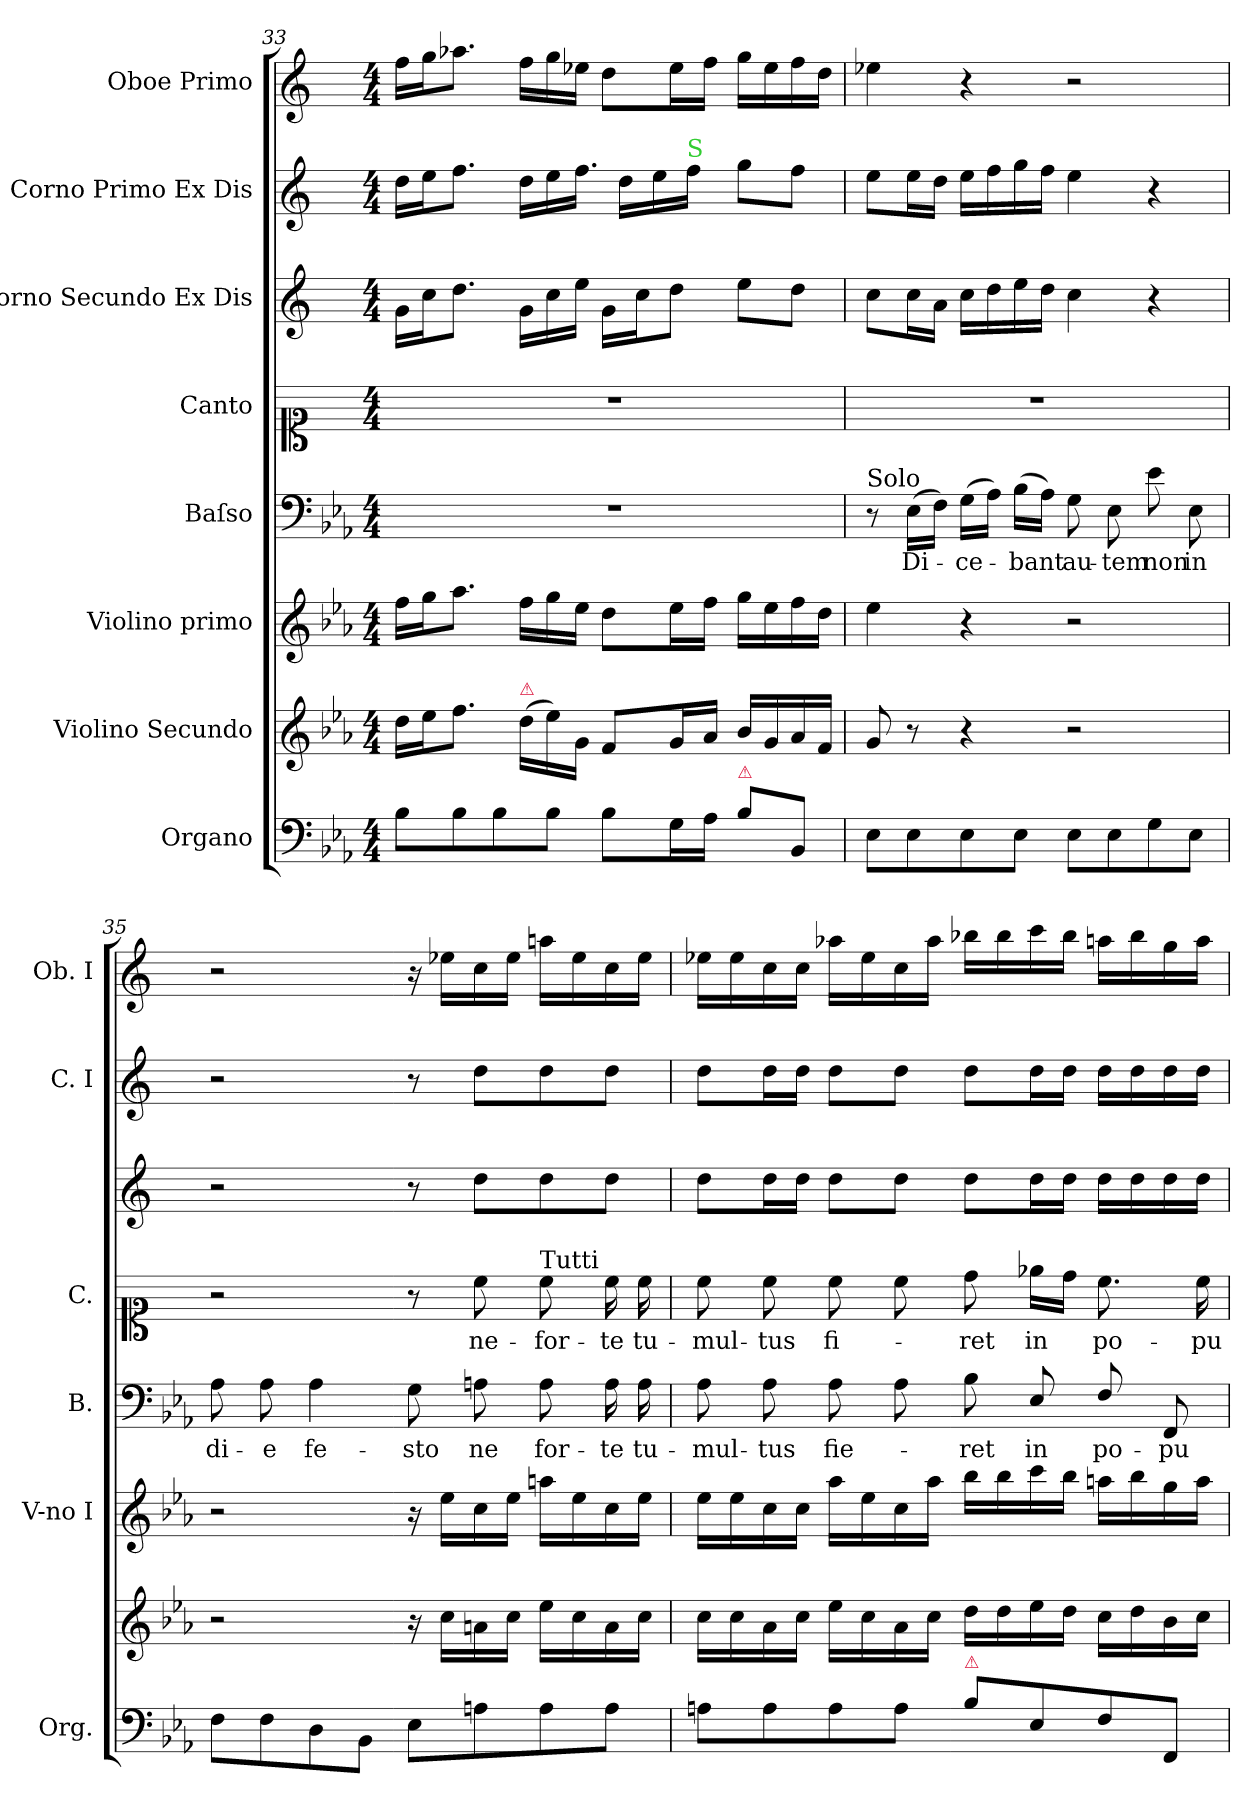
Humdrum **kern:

**kern	**kern	**kern	**kern	**text	**kern	**text	**kern	**kern	**kern
*part8	*part7	*part6	*part5	*part5	*part4	*part4	*part3	*part2	*part1
*staff8	*staff7	*staff6	*staff5	*staff5	*staff4	*staff4	*staff3	*staff2	*staff1
*I"Organo	*I"Violino Secundo	*I"Violino primo	*I"Baſso	*	*I"Canto	*	*I"Corno Secundo Ex Dis	*I"Corno Primo Ex Dis	*I"Oboe Primo
*I'Org.	*	*I'V-no I	*I'B.	*	*I'C.	*	*	*I'C. I	*I'Ob. I
*clefF4	*clefG2	*clefG2	*clefF4	*	*clefC1	*	*clefG2	*clefG2	*clefG2
*	*	*	*	*	*	*	*ITrd5c9	*ITrd5c9	*
*k[b-e-a-]	*k[b-e-a-]	*k[b-e-a-]	*k[b-e-a-]	*	*	*	*k[b-e-a-]	*k[b-e-a-]	*
*M4/4	*M4/4	*M4/4	*M4/4	*	*M4/4	*	*M4/4	*M4/4	*M4/4
=33	=33	=33	=33	=33	=33	=33	=33	=33	=33
8B-\L	16dd\LL	16ff\LL	1r	.	1r	.	16B-\LL	16f\LL	16ff\LL
.	16ee-\J	16gg\J	.	.	.	.	16e-\J	16g\J	16gg\J
8B-\	8.ff\J	8.aa-\J	.	.	.	.	8.f\J	8.a-\J	8.aa-\J
8B-\	.	.	.	.	.	.	.	.	.
!	!LO:TX:a:color=crimson:t=⚠	!	!	!	!	!	!	!	!
.	(16dd\LL	16ff\LL	.	.	.	.	16B-\LL	16f\LL	16ff\LL
8B-\J	16ee-\)	16gg\	.	.	.	.	16e-\	16g\	16gg\
.	16g/JJ	16ee-\JJ	.	.	.	.	16g\JJ	16.a-\JJ	16ee-\JJ
8B-\L	8f/L	8dd\L	.	.	.	.	16B-\LL	.	8dd\L
.	.	.	.	.	.	.	.	16f\LL	.
.	.	.	.	.	.	.	16e-\J	.	.
.	.	.	.	.	.	.	.	16g\	.
16G\L	16g/L	16ee-\L	.	.	.	.	8f\J	.	16ee-\L
!	!	!	!	!	!	!	!	!LO:TX:a:color=limegreen:t=S	!
.	.	.	.	.	.	.	.	16a-\JJ	.
16A-\JJ	16a-/JJ	16ff\JJ	.	.	.	.	.	.	16ff\JJ
.	.	.	.	.	.	.	.	32ryy	.
!LO:TX:a:color=crimson:t=⚠	!	!	!	!	!	!	!	!	!
8B-\L	16b-/LL	16gg\LL	.	.	.	.	8g\L	8b-\L	16gg\LL
.	16g/	16ee-\	.	.	.	.	.	.	16ee-\
8BB-/J	16a-/	16ff\	.	.	.	.	8f\J	8a-\J	16ff\
.	16f/JJ	16dd\JJ	.	.	.	.	.	.	16dd\JJ
=34	=34	=34	=34	=34	=34	=34	=34	=34	=34
!	!	!	!LO:TX:a:t=Solo	!	!	!	!	!	!
8E-\L	8g/	4ee-\	8r	.	1r	.	8e-\L	8g\L	4ee-\
8E-\	8r	.	(16E-\LL	Di-	.	.	16e-\L	16g\L	.
.	.	.	16F\JJ)	.	.	.	16c\JJ	16f/JJ	.
8E-\	4r	4r	(16G\LL	-ce-	.	.	16e-\LL	16g\LL	4r
.	.	.	16A-\JJ)	.	.	.	16f\	16a-\	.
8E-\J	.	.	(16B-\LL	-bant	.	.	16g\	16b-\	.
.	.	.	16A-\JJ)	.	.	.	16f\JJ	16a-\JJ	.
8E-\L	2r	2r	8G\	au-	.	.	4e-\	4g\	2r
8E-\	.	.	8E-\	-tem	.	.	.	.	.
8G\	.	.	8e-\	non	.	.	4r	4r	.
8E-\J	.	.	8E-\	in	.	.	.	.	.
=35	=35	=35	=35	=35	=35	=35	=35	=35	=35
8F\L	2r	2r	8A-\	di-	2r	.	2r	2r	2r
8F\	.	.	8A-\	-e	.	.	.	.	.
8D\	.	.	4A-\	fe-	.	.	.	.	.
8BB-/J	.	.	.	.	.	.	.	.	.
8E-\L	16r	16r	8G\	-sto	8r	.	8r	8r	16r
.	16cc\LL	16ee-\LL	.	.	.	.	.	.	16ee-\LL
8An\	16an\	16cc\	8An\	ne	8cc\	ne-	8f/L	8f\L	16cc\
.	16cc\JJ	16ee-\JJ	.	.	.	.	.	.	16ee-\JJ
!	!	!	!	!	!LO:TX:a:t=Tutti	!	!	!	!
8A\	16ee-\LL	16aan\LL	8A\	for-	8cc\	-for-	8f\	8f\	16aan\LL
.	16cc\	16ee-\	.	.	.	.	.	.	16ee-\
8A\J	16a\	16cc\	16A\	-te	16cc\	-te	8f\J	8f\J	16cc\
.	16cc\JJ	16ee-\JJ	16A\	tu-	16cc\	tu-	.	.	16ee-\JJ
=36	=36	=36	=36	=36	=36	=36	=36	=36	=36
8An\L	16cc\LL	16ee-\LL	8A-\	-mul-	8cc\	-mul-	8f\L	8f\L	16ee-\LL
.	16cc\	16ee-\	.	.	.	.	.	.	16ee-\
8A\	16a-\	16cc\	8A-\	-tus	8cc\	-tus	16f\L	16f\L	16cc\
.	16cc\JJ	16cc\JJ	.	.	.	.	16f\JJ	16f\JJ	16cc\JJ
8A\	16ee-\LL	16aa-\LL	8A-\	fie-	8cc\	fi-	8f\L	8f\L	16aa-\LL
.	16cc\	16ee-\	.	.	.	.	.	.	16ee-\
8A\J	16a-\	16cc\	8A-\	.	8cc\	.	8f\J	8f\J	16cc\
.	16cc\JJ	16aa-\JJ	.	.	.	.	.	.	16aa-\JJ
!LO:TX:a:color=crimson:t=⚠	!	!	!	!	!	!	!	!	!
8B-\L	16dd\LL	16bb-\LL	8B-\	-ret	8dd\	-ret	8f\L	8f\L	16bb-\LL
.	16dd\	16bb-\	.	.	.	.	.	.	16bb-\
8E-/	16ee-\	16ccc\	8E-/	in	16ee-\LL	in	16f\L	16f\L	16ccc\
.	16dd\JJ	16bb-\JJ	.	.	16dd\JJ	.	16f\JJ	16f\JJ	16bb-\JJ
8F/	16cc\LL	16aan\LL	8F/	po-	8.cc\	po-	16f\LL	16f\LL	16aan\LL
.	16dd\	16bb-\	.	.	.	.	16f\	16f\	16bb-\
8FF/J	16b-\	16gg\	8FF/	-pu-	.	.	16f\	16f\	16gg\
.	16cc\JJ	16aa\JJ	.	.	16cc\	-pu-	16f\JJ	16f\JJ	16aa\JJ
=	=	=	=	=	=	=	=	=	=
*-	*-	*-	*-	*-	*-	*-	*-	*-	*-
